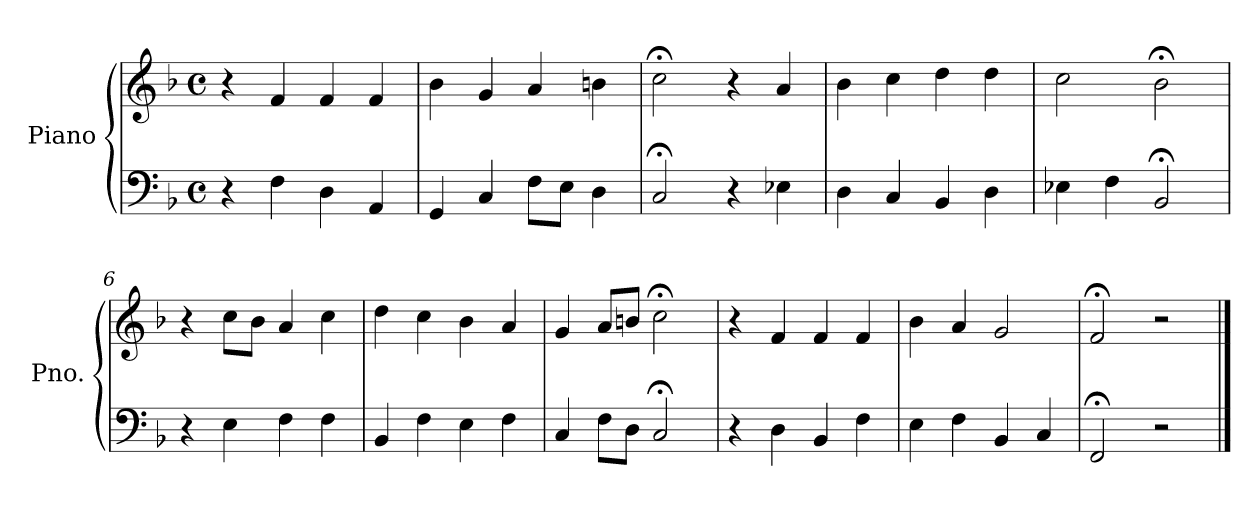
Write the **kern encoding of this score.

**kern	**kern
*part1	*part1
*staff2	*staff1
*I"Piano	*
*I'Pno.	*
*clefF4	*clefG2
*k[b-]	*k[b-]
*M4/4	*M4/4
*met(c)	*met(c)
=1	=1
4r	4r
4F\	4f/
4D\	4f/
4AA/	4f/
=2	=2
4GG/	4b-\
4C/	4g/
8F\L	4a/
8E\J	.
4D\	4bn\
=3	=3
2C;</	2cc;<\
4r	4r
4E-X\	4a/
=4	=4
4D\	4b-\
4C/	4cc\
4BB-/	4dd\
4D\	4dd\
=5	=5
4E-X\	2cc\
4F\	.
2BB-;</	2b-;<\
=6	=6
4r	4r
4E\	8cc\L
.	8b-\J
4F\	4a/
4F\	4cc\
=7	=7
4BB-/	4dd\
4F\	4cc\
4E\	4b-\
4F\	4a/
!!LO:LB:g=z
=8	=8
4C/	4g/
8F\L	8a/L
8D\J	8bn/J
2C;</	2cc;<\
=9	=9
4r	4r
4D\	4f/
4BB-/	4f/
4F\	4f/
=10	=10
4E\	4b-\
4F\	4a/
4BB-/	2g/
4C/	.
=11	=11
2FF;</	2f;</
2r	2r
==	==
*-	*-
